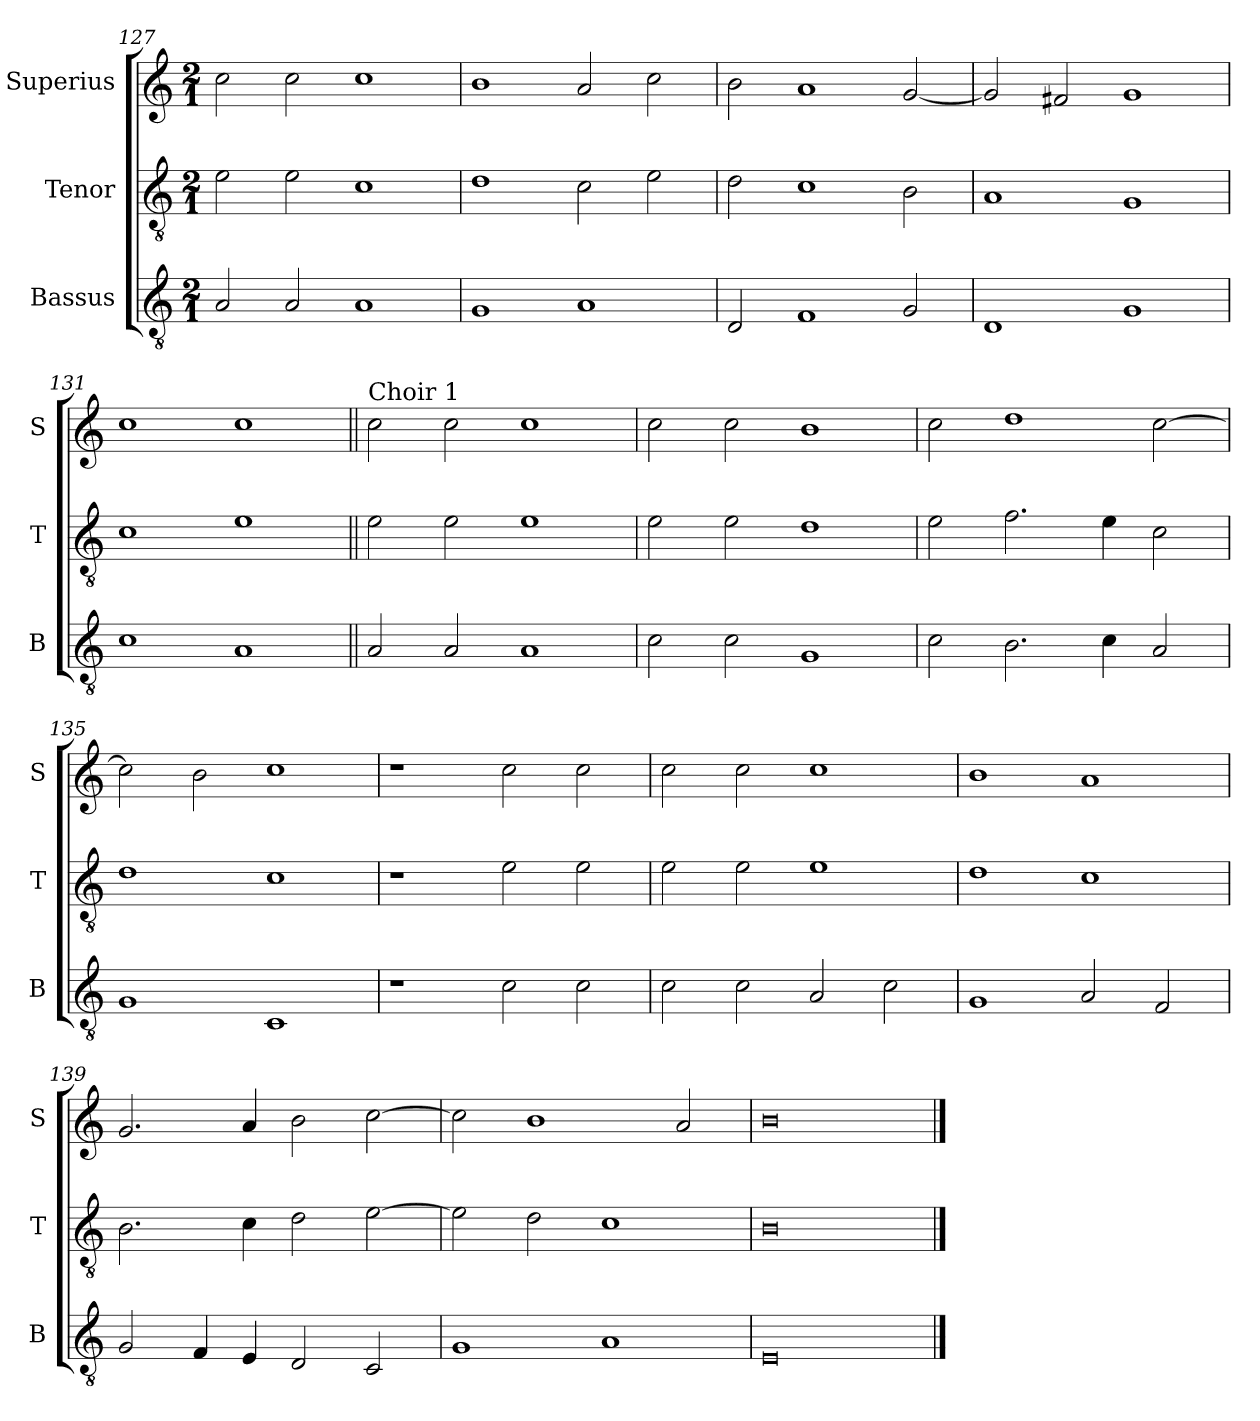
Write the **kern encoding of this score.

**kern	**kern	**kern
*part3	*part2	*part1
*staff3	*staff2	*staff1
*I"Bassus	*I"Tenor	*I"Superius
*I'B	*I'T	*I'S
*clefGv2	*clefGv2	*clefG2
*k[]	*k[]	*k[]
*M2/1	*M2/1	*M2/1
=127	=127	=127
2A/	2e\	2cc\
2A/	2e\	2cc\
1A	1c	1cc
=128	=128	=128
1G	1d	1b
1A	2c\	2a/
.	2e\	2cc\
=129	=129	=129
2D/	2d\	2b\
1F	1c	1a
2G/	2B\	[2g/
=130	=130	=130
1D	1A	2g/]
.	.	2f#X/
1G	1G	1g
=131	=131	=131
1c	1c	1cc
1A	1e	1cc
=132||	=132||	=132||
!	!	!LO:TX:a:t=Choir 1
2A/	2e\	2cc\
2A/	2e\	2cc\
1A	1e	1cc
=133	=133	=133
2c\	2e\	2cc\
2c\	2e\	2cc\
1G	1d	1b
=134	=134	=134
2c\	2e\	2cc\
2.B\	2.f\	1dd
4c\	4e\	.
2A/	2c\	[2cc\
=135	=135	=135
1G	1d	2cc\]
.	.	2b\
1C	1c	1cc
=136	=136	=136
1r	1r	1r
2c\	2e\	2cc\
2c\	2e\	2cc\
=137	=137	=137
2c\	2e\	2cc\
2c\	2e\	2cc\
2A/	1e	1cc
2c\	.	.
=138	=138	=138
1G	1d	1b
2A/	1c	1a
2F/	.	.
=139	=139	=139
2G/	2.B\	2.g/
4F/	.	.
4E/	4c\	4a/
2D/	2d\	2b\
2C/	[2e\	[2cc\
=140	=140	=140
1G	2e\]	2cc\]
.	2d\	1b
1A	1c	.
.	.	2a/
=141	=141	=141
0E	0B	0b
==	==	==
*-	*-	*-
